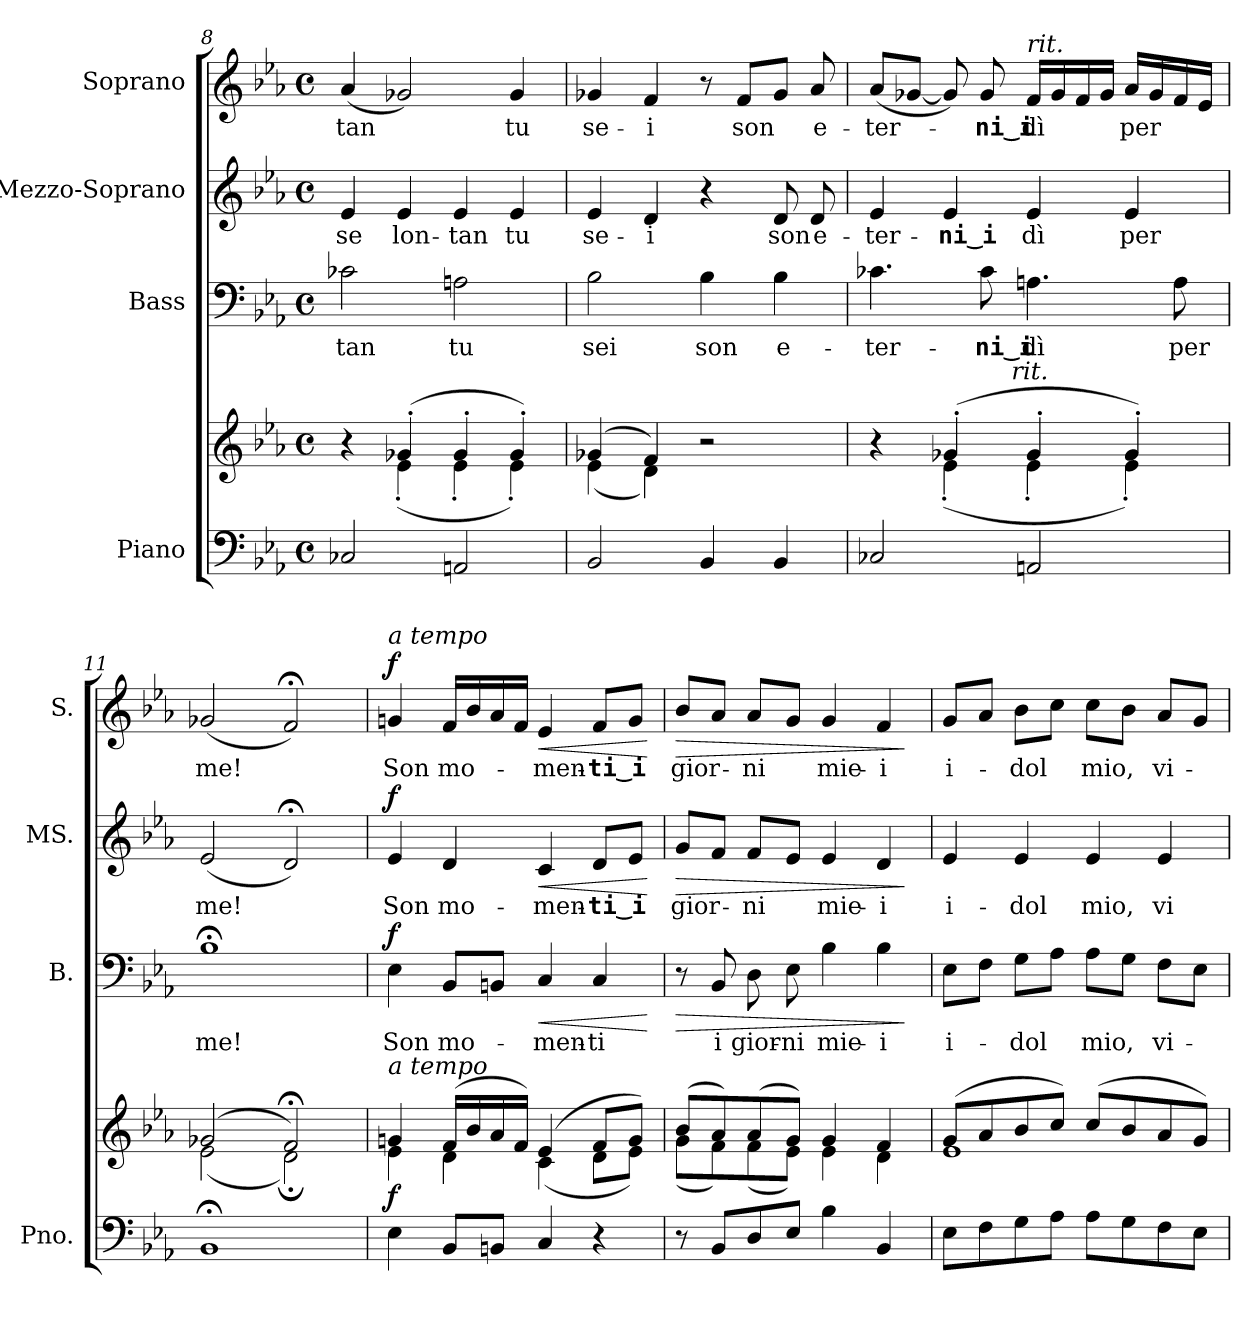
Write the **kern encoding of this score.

**kern	**kern	**dynam	**kern	**text	**dynam	**kern	**text	**dynam	**kern	**text	**dynam
*part4	*part4	*part4	*part3	*part3	*part3	*part2	*part2	*part2	*part1	*part1	*part1
*staff5	*staff4	*staff4/5	*staff3	*staff3	*staff3	*staff2	*staff2	*staff2	*staff1	*staff1	*staff1
*I"Piano	*	*	*I"Bass	*	*	*I"Mezzo-Soprano	*	*	*I"Soprano	*	*
*I'Pno.	*	*	*I'B.	*	*	*I'MS.	*	*	*I'S.	*	*
*clefF4	*clefG2	*	*clefF4	*	*	*clefG2	*	*	*clefG2	*	*
*k[b-e-a-]	*k[b-e-a-]	*	*k[b-e-a-]	*	*	*k[b-e-a-]	*	*	*k[b-e-a-]	*	*
*E-:	*E-:	*	*E-:	*	*	*E-:	*	*	*E-:	*	*
*M4/4	*M4/4	*	*M4/4	*	*	*M4/4	*	*	*M4/4	*	*
*met(c)	*met(c)	*	*met(c)	*	*	*met(c)	*	*	*met(c)	*	*
=8	=8	=8	=8	=8	=8	=8	=8	=8	=8	=8	=8
*	*^	*	*	*	*	*	*	*	*	*	*
!	!	!	!	!	!LO:LY:b	!	!	!LO:LY:b	!	!	!LO:LY:b	!
2C-X/	4r	4ryy	.	2c-X\	-tan	.	4e-/	se	.	(<4a-/	-tan	.
!	!	!	!	!	!	!	!	!LO:LY:b	!	!	!	!
.	(>4g-X'>/	(<4e-'<\	.	.	.	.	4e-/	lon-	.	2g-X/)	.	.
!	!	!	!	!	!LO:LY:b	!	!	!LO:LY:b	!	!	!	!
2AAn/	4g-'>/	4e-'<\	.	2An\	tu	.	4e-/	-tan	.	.	.	.
!	!	!	!	!	!	!	!	!LO:LY:b	!	!	!LO:LY:b	!
.	4g-'>/)	4e-'<\)	.	.	.	.	4e-/	tu	.	4g-/	tu	.
!!LO:PB:g=z
=9	=9	=9	=9	=9	=9	=9	=9	=9	=9	=9	=9	=9
!	!	!	!	!	!LO:LY:b	!	!	!LO:LY:b	!	!	!LO:LY:b	!
2BB-/	(>4g-X/	(<4e-\	.	2B-\	sei	.	4e-/	se-	.	4g-X/	se-	.
!	!	!	!	!	!	!	!	!LO:LY:b	!	!	!LO:LY:b	!
.	4f/)	4d\)	.	.	.	.	4d/	-i	.	4f/	-i	.
!	!	!	!	!	!LO:LY:b	!	!	!	!	!	!	!
4BB-/	2r	2ryy	.	4B-\	son	.	4r	.	.	8r	.	.
!	!	!	!	!	!	!	!	!	!	!	!LO:LY:b	!
.	.	.	.	.	.	.	.	.	.	8f/L	son	.
!	!	!	!	!	!LO:LY:b	!	!	!LO:LY:b	!	!	!	!
4BB-/	.	.	.	4B-\	e-	.	8d/	son	.	8g-/J	.	.
!	!	!	!	!	!	!	!	!LO:LY:b	!	!	!LO:LY:b	!
.	.	.	.	.	.	.	8d/	e-	.	8a-/	e-	.
=10	=10	=10	=10	=10	=10	=10	=10	=10	=10	=10	=10	=10
!	!	!	!	!	!LO:LY:b	!	!	!LO:LY:b	!	!	!LO:LY:b	!
*	*	*^	*	*	*	*	*	*	*	*	*	*
2C-X/	4r	4ryy	4...ryy	.	4.c-X\	-ter-	.	4e-/	-ter-	.	(<8a-/L	-ter-	.
.	.	.	.	.	.	.	.	.	.	.	[8g-X/J	.	.
!	!	!	!	!	!	!	!	!	!LO:LY:b	!	!	!	!
.	(>4g-X'>/	(<4e-'<\	.	.	.	.	.	4e-/	-ni‿i	.	8g-/])	.	.
!	!	!	!	!	!	!LO:LY:b	!	!	!	!	!	!LO:LY:b	!
.	.	.	.	.	8c-\	-ni‿i	.	.	.	.	8g-/	-ni‿i	.
!	!	!	!LO:TX:a:i:t=rit.	!	!	!	!	!	!	!	!	!	!
.	.	.	2ryy	.	.	.	.	.	.	.	.	.	.
!	!	!	!	!	!	!	!	!	!	!	!LO:TX:a:i:t=rit.	!	!
!	!	!	!	!	!	!LO:LY:b	!	!	!LO:LY:b	!	!	!LO:LY:b	!
2AAn/	4g-'>/	4e-'<\	.	.	4.An\	dì	.	4e-/	dì	.	16f/LL	dì	.
.	.	.	.	.	.	.	.	.	.	.	16g-/	.	.
.	.	.	.	.	.	.	.	.	.	.	16f/	.	.
.	.	.	.	.	.	.	.	.	.	.	16g-/JJ	.	.
!	!	!	!	!	!	!	!	!	!LO:LY:b	!	!	!LO:LY:b	!
.	4g-'>/)	4e-'<\)	.	.	.	.	.	4e-/	per	.	16a-/LL	per	.
.	.	.	.	.	.	.	.	.	.	.	16g-/	.	.
!	!	!	!	!	!	!LO:LY:b	!	!	!	!	!	!	!
.	.	.	.	.	8A\	per	.	.	.	.	16f/	.	.
.	.	.	.	.	.	.	.	.	.	.	16e-/JJ	.	.
.	.	.	32ryy	.	.	.	.	.	.	.	.	.	.
=11	=11	=11	=11	=11	=11	=11	=11	=11	=11	=11	=11	=11	=11
!	!	!	!	!	!	!LO:LY:b	!	!	!LO:LY:b	!	!	!LO:LY:b	!
*	*	*v	*v	*	*	*	*	*	*	*	*	*	*
1BB-;<	(>2g-X/	(<2e-\	.	1B-;<	me!	.	(<2e-/	me!	.	(<2g-X/	me!	.
.	2f;</)	2d;\)	.	.	.	.	2d;</)	.	.	2f;</)	.	.
!!LO:LB:g=z
=12	=12	=12	=12	=12	=12	=12	=12	=12	=12	=12	=12	=12
!	!	!	!	!	!	!	!	!	!	!LO:TX:a:i:t=a tempo	!	!
!	!LO:TX:a:i:t=a tempo	!	!	!	!	!	!	!	!	!	!	!
!	!	!	!LO:DY:b	!	!LO:LY:b	!LO:DY:a	!	!LO:LY:b	!LO:DY:a	!	!LO:LY:b	!LO:DY:a
4E-\	4gni/	4e-\	f	4E-\	Son	f	4e-/	Son	f	4gni/	Son	f
!	!	!	!	!	!LO:LY:b	!	!	!LO:LY:b	!	!	!LO:LY:b	!
8BB-/L	(>16f/LL	4d\	.	8BB-/L	mo-	.	4d/	mo-	.	16f/LL	mo-	.
.	16b-/	.	.	.	.	.	.	.	.	16b-/	.	.
8BBn/J	16a-/	.	.	8BBn/J	.	.	.	.	.	16a-/	.	.
.	16f/JJ)	.	.	.	.	.	.	.	.	16f/JJ	.	.
!	!	!	!	!	!LO:LY:b	!LO:HP:b	!	!LO:LY:b	!LO:HP:b	!	!LO:LY:b	!LO:HP:b
4C/	(>4e-/	(<4c\	.	4C/	-men-	<	4c/	-men-	<	4e-/	-men-	<
!	!	!	!	!	!LO:LY:b	!	!	!LO:LY:b	!	!	!LO:LY:b	!
4r	8f/L	8d\L	.	4C/	-ti	.	8d/L	-ti‿i	.	8f/L	-ti‿i	.
.	8g/J)	8e-\J)	.	.	.	.	8e-/J	.	.	8g/J	.	.
*	*v	*v	*	*	*	*	*	*	*	*	*	*
.	.	.	.	.	[	.	.	[	.	.	[
=13	=13	=13	=13	=13	=13	=13	=13	=13	=13	=13	=13
*	*^	*	*	*	*	*	*	*	*	*	*
!	!	!	!	!	!	!LO:HP:b	!	!LO:LY:b	!LO:HP:b	!	!LO:LY:b	!LO:HP:b
8r	(>8b-/L	(<8g\L	.	8r	.	>	8g/L	gior-	>	8b-/L	gior-	>
!	!	!	!	!	!LO:LY:b	!	!	!	!	!	!	!
8BB-i/L	8a-/)	8f\)	.	8BB-i/	i	.	8f/J	.	.	8a-/J	.	.
!	!	!	!	!	!LO:LY:b	!	!	!LO:LY:b	!	!	!LO:LY:b	!
8D/	(>8a-/	(<8f\	.	8D\	gior-	.	8f/L	-ni	.	8a-/L	-ni	.
!	!	!	!	!	!LO:LY:b	!	!	!	!	!	!	!
8E-/J	8g/J)	8e-\J)	.	8E-\	-ni	.	8e-/J	.	.	8g/J	.	.
!	!	!	!	!	!LO:LY:b	!	!	!LO:LY:b	!	!	!LO:LY:b	!
4B-\	4g/	4e-\	.	4B-\	mie-	.	4e-/	mie-	.	4g/	mie-	.
!	!	!	!	!	!LO:LY:b	!	!	!LO:LY:b	!	!	!LO:LY:b	!
4BB-/	4f/	4d\	.	4B-\	-i	.	4d/	-i	.	4f/	-i	.
*	*v	*v	*	*	*	*	*	*	*	*	*	*
.	.	.	.	.	]	.	.	]	.	.	]
=14	=14	=14	=14	=14	=14	=14	=14	=14	=14	=14	=14
*	*^	*	*	*	*	*	*	*	*	*	*
!	!	!	!	!	!LO:LY:b	!	!	!LO:LY:b	!	!	!LO:LY:b	!
8E-\L	(>8g/L	1e-	.	8E-\L	i-	.	4e-/	i-	.	8g/L	i-	.
8F\	8a-/	.	.	8F\J	.	.	.	.	.	8a-/J	.	.
!	!	!	!	!	!LO:LY:b	!	!	!LO:LY:b	!	!	!LO:LY:b	!
8G\	8b-/	.	.	8G\L	-dol	.	4e-/	-dol	.	8b-\L	-dol	.
8A-\J	8cc/J)	.	.	8A-\J	.	.	.	.	.	8cc\J	.	.
!	!	!	!	!	!LO:LY:b	!	!	!LO:LY:b	!	!	!LO:LY:b	!
8A-\L	(>8cc/L	.	.	8A-\L	mio,	.	4e-/	mio,	.	8cc\L	mio,	.
8G\	8b-/	.	.	8G\J	.	.	.	.	.	8b-\J	.	.
!	!	!	!	!	!LO:LY:b	!	!	!LO:LY:b	!	!	!LO:LY:b	!
8F\	8a-/	.	.	8F\L	vi-	.	4e-/	vi-	.	8a-/L	vi-	.
8E-\J	8g/J)	.	.	8E-\J	.	.	.	.	.	8g/J	.	.
*	*v	*v	*	*	*	*	*	*	*	*	*	*
=	=	=	=	=	=	=	=	=	=	=	=
*-	*-	*-	*-	*-	*-	*-	*-	*-	*-	*-	*-
